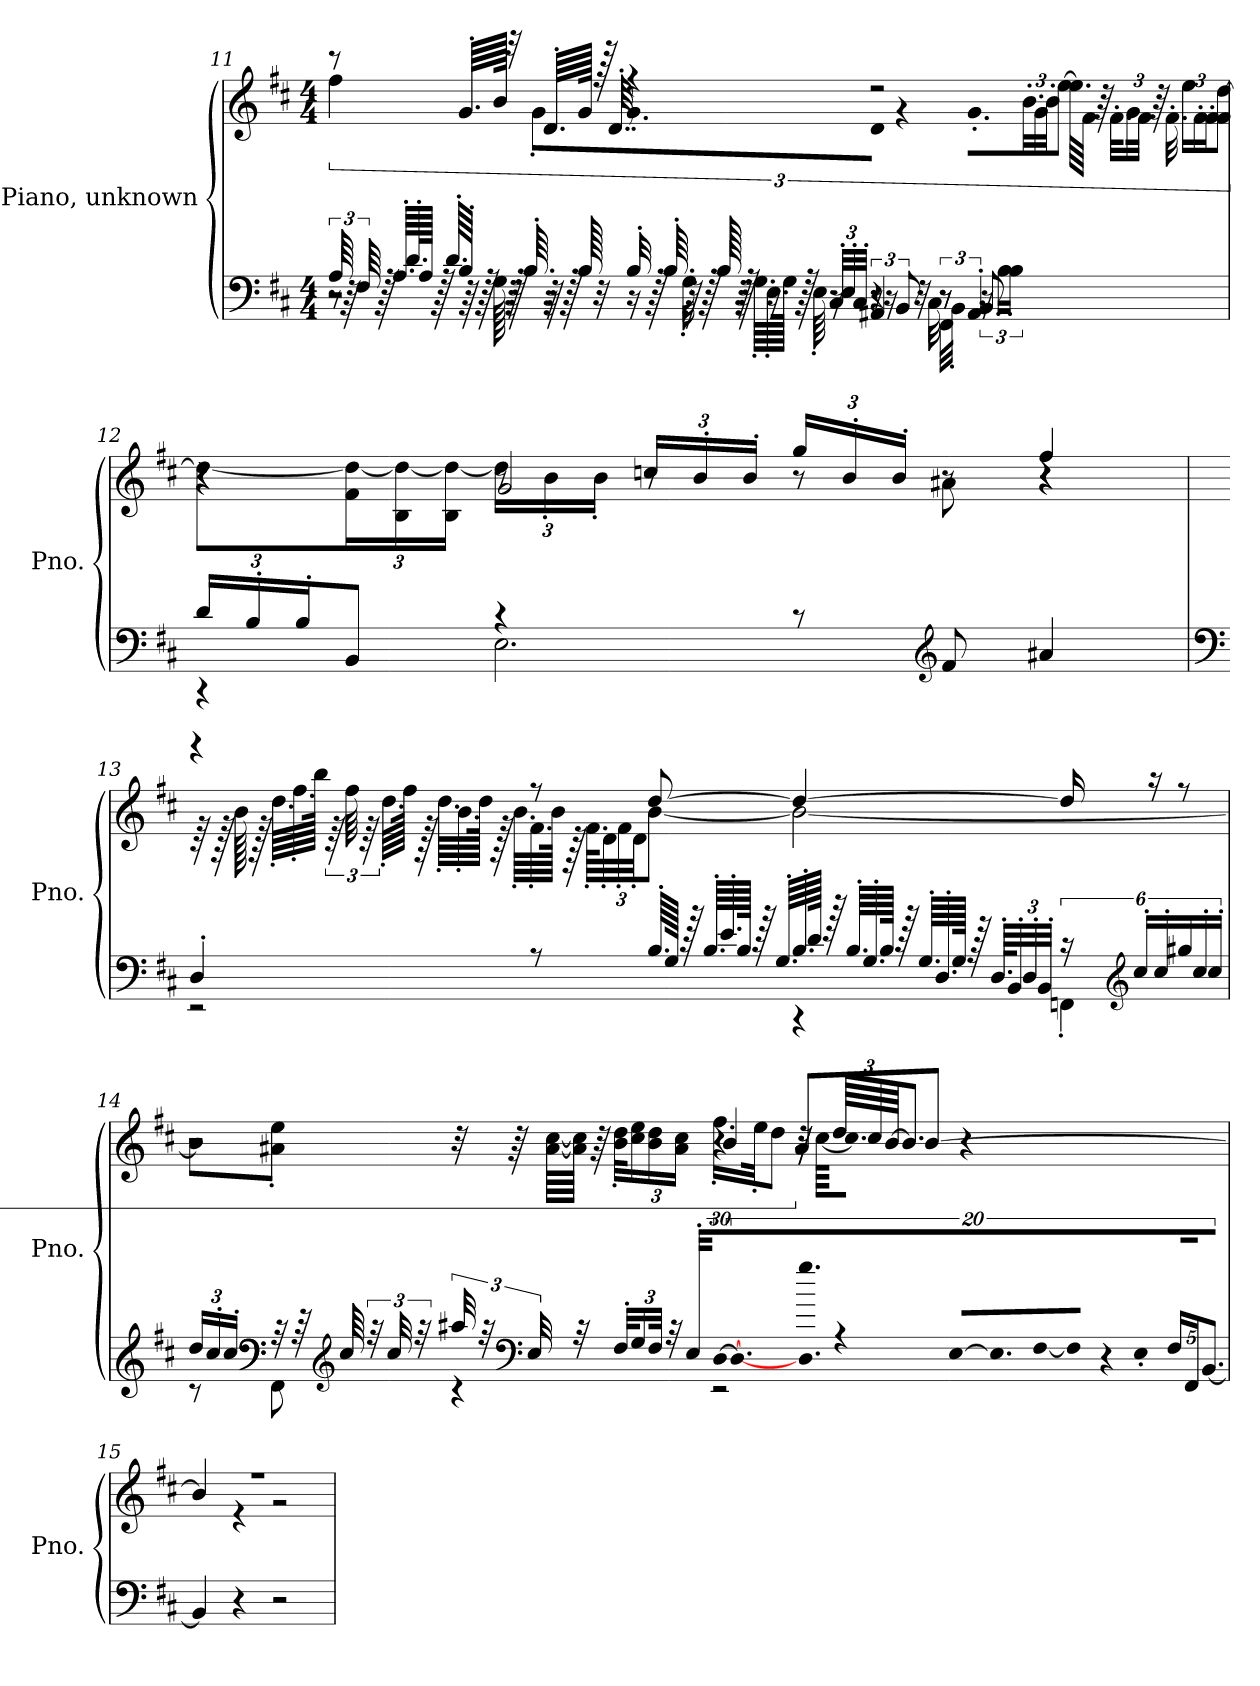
**kern	**kern
*part1	*part1
*staff2	*staff1
*I"Piano, unknown	*
*I'Pno.	*
!!LO:LB:g=z
*clefF4	*clefG2
*k[f#c#]	*k[f#c#]
*M4/4	*M4/4
=11	=11
*^	*^
*	*^	*	*
96A/	8r	2r	8r	6ff#\
96r	.	.	.	.
96F#/	.	.	.	.
128r	.	.	.	.
64.A'/LLLL	.	.	.	.
64.d'/	.	.	.	.
128A/JJJJk	.	.	.	.
128r	.	.	.	.
64.d'/KLLL	.	.	.	.
32B'/JJJ	64r	.	64.g'/LLLL	.
.	128r	.	.	.
.	128G\	.	128b/JJJJk	.
128r	32r	.	32r	.
64.B'/	.	.	.	.
.	.	.	.	12g'\L
64r	16r	.	64.d'/LLLL	.
128r	.	.	.	.
128B/	.	.	128g/JJJJk	.
32r	.	.	128r	.
.	.	.	64.d'/	.
32B'/	16r	.	4r	64.g'\LLL
.	.	.	.	128d\JJJJk
128r	.	.	.	128r
64.B'/	.	.	.	64.g'\KLLL
*	*	*	*	*Xbrackettup
64r	32G'\	.	.	48b'\
128r	.	.	.	.
.	.	.	.	48g'\
128B/	.	.	.	.
32r	128r	.	.	.
.	64.G'\LLLL	.	.	.
.	.	.	.	48b'\JJ
16r	64.E'\	.	.	[8ee\J
.	128G\JJJJk	.	.	.
.	128r	.	.	.
.	64.E'\	.	.	.
*Xbrackettup	*	*	*	*
48C#'/LLL	16r	.	.	.
48E'/	.	.	.	.
48C#'/JJJ	.	.	.	.
*brackettup	*	*	*	*
6AA#X/	8r	4r	2r	32.ee\LLL]
.	.	.	.	64f#\JJJk
.	.	.	.	64r
.	.	.	.	32.f#'\KLL
.	16r	.	.	24g\
12BB/	.	.	.	48f#\JJk
.	32r	.	.	64r
.	.	.	.	32.f#'\
.	32C#\	.	.	.
12r	32FF#\KLL	8r	.	24ee\LL
.	16.BB'\JJ	.	.	.
.	.	.	.	24f#'\
6AA#'/	.	.	.	24f#'\J
.	24r	8BB/	.	8f#\ [8dd\J
.	24B'\LL	.	.	.
.	24B'\JJ	.	.	.
*v	*v	*v	*	*
*	*v	*v
!!LO:LB:g=z
=12	=12
*Xbrackettup	*
*^	*^
*	*	*	*^
24d/LL	4r	4r	8dd\L_	4r
24B'/	.	.	.	.
24B'/J	.	.	.	.
8BB/J	.	.	24f#\ 24dd\_L	.
.	.	.	24B\ 24dd\_	.
.	.	.	24B\ 24dd\_JJ	.
4r	2.E\	8r	24dd\LL]	2g/
.	.	.	24b'\	.
.	.	.	24b'\JJ	.
.	.	24ccn/LL	8r	.
.	.	24b'/	.	.
.	.	24b'/JJ	.	.
8r	.	24gg/LL	8r	.
.	.	24b'/	.	.
.	.	24b'/JJ	.	.
*clefG2	*	*	*	*
8f#/	.	8r	8a#X\	.
4a#X/	.	4ff#/	4r	4r
*	*	*v	*v	*v
!!LO:PB:g=z
=13	=13	=13
*clefF4	*	*
*	*	*^
4D'/	2r	4r	64r
.	.	.	128r
.	.	.	128b\
.	.	.	128r
.	.	.	64.dd'\LLLL
.	.	.	64.ff#'\
.	.	.	128bb\JJJJk
*	*	*	*brackettup
.	.	.	96r
.	.	.	96ff#\
.	.	.	96r
.	.	.	64.dd'\LLLL
.	.	.	128ff#\JJJJk
.	.	.	128r
.	.	.	64.dd'\LLLL
.	.	.	64.b'\
.	.	.	128dd\JJJJk
.	.	.	128r
.	.	.	64.b'\LLLL
8r	.	8r	64.f#'\
.	.	.	128b\JJJJk
.	.	.	128r
.	.	.	64.f#'\KLLL
*	*	*	*Xbrackettup
.	.	.	48d'\
.	.	.	48f#'\
.	.	.	48d'\JJ
64.B'/LLLL	.	[8dd/	[8b\J
128G/JJJJk	.	.	.
128r	.	.	.
64.B'/LLLL	.	.	.
64.e'/	.	.	.
128B/JJJJk	.	.	.
128r	.	.	.
64.G'/LLLL	.	.	.
64.B'/	4r	4dd/_	2b\_
128d/JJJJk	.	.	.
128r	.	.	.
64.B'/LLLL	.	.	.
64.G'/	.	.	.
128B/JJJJk	.	.	.
128r	.	.	.
64.G'/LLLL	.	.	.
64.D'/	.	.	.
128G/JJJJk	.	.	.
128r	.	.	.
64.D'/KLLL	.	.	.
48BB'/	.	.	.
48D'/	.	.	.
48BB'/JJJ	.	.	.
*brackettup	*	*	*
24r	4FFn'\	16dd/]	.
*clefG2	*	*	*
24cc#'/LL	.	.	.
.	.	16r	.
24cc#'/	.	.	.
*Xbrackettup	*	*	*
24gg#X/	.	8r	.
24cc#'/	.	.	.
24cc#'/JJ	.	.	.
!!LO:LB:g=z
=14	=14	=14	=14
*	*	*	*^
24dd/LL	8r	2r	8b\L]	2r
24cc#'/	.	.	.	.
24cc#'/JJ	.	.	.	.
*clefF4	*	*	*	*
32r	8FF#\	.	8a#X\' 8ee\'J	.
64r	.	.	.	.
*clefG2	*	*	*	*
64cc#/	.	.	.	.
*brackettup	*	*	*	*
48r	.	.	.	.
48cc#/	.	.	.	.
48r	.	.	.	.
48aa#X/	4r	.	32r	.
48r	.	.	.	.
.	.	.	64r	.
*clefF4	*	*	*	*
48E/	.	.	.	.
.	.	.	[64a#\ [64cc#\LLLL	.
32r	.	.	64a#\] 64cc#\]JJJJ	.
.	.	.	64r	.
32F#'/KLL	.	.	32b\' 32dd\'KLL	.
*Xbrackettup	*	*	*	*
24G/	.	.	24cc#\ 24ee\	.
48F#/JJk	.	.	24b\ 24dd\	.
32r	.	.	.	.
.	.	.	24a#\ 24cc#\JJ	.
32E'/LLL	.	.	.	.
*brackettup	*	*	*	*
!LO:N:vis=64	!	!	!	!
[960%17D/L	2r	4r	16.ff#'\LL	4b/
!LO:N:vis=64.	!	!	!	!
640%17D/_	.	.	.	.
1920ryy	.	.	.	.
!LO:N:vis=64.	!	!	!	!
640%17D/] 640%17gg/JJJJ	.	.	.	.
!LO:N:vis=128	!	!	!	!
1920%17r	.	.	.	.
!LO:N:vis=256	!	!	!	!
[1920%17E/KLLLL	.	.	.	.
!LO:N:vis=64.	!	!	!	!
640%17E/]	.	.	.	.
.	.	.	32ee'\JK	.
1920ryy	.	.	.	.
!LO:N:vis=256	!	!	!	!
[1920%17F#/JJK	.	.	.	.
16F#/JJ]	.	.	8dd\J	.
32r	.	.	.	.
32E'/	.	.	.	.
*Xbrackettup	*	*	*brackettup	*
20F#/LL	.	32r	48r	8a#/L
.	.	.	[96cc#\KKLL	.
*	*	*Xbrackettup	*	*
.	.	96dd/LLLL	16.cc#\JJ]	.
.	.	96cc#/	.	.
20FF#/J	.	.	.	.
.	.	[96b/JJJ	.	.
.	.	8.b/J]	.	.
[10.BB/J	.	.	.	.
.	.	.	8r	[8b/J
*v	*v	*	*	*
*	*	*v	*v
!!LO:LB:g=z
=15	=15	=15
4BB/]	1r	4b/]
4r	.	4r
2r	.	2r
*	*v	*v
=	=
*-	*-
